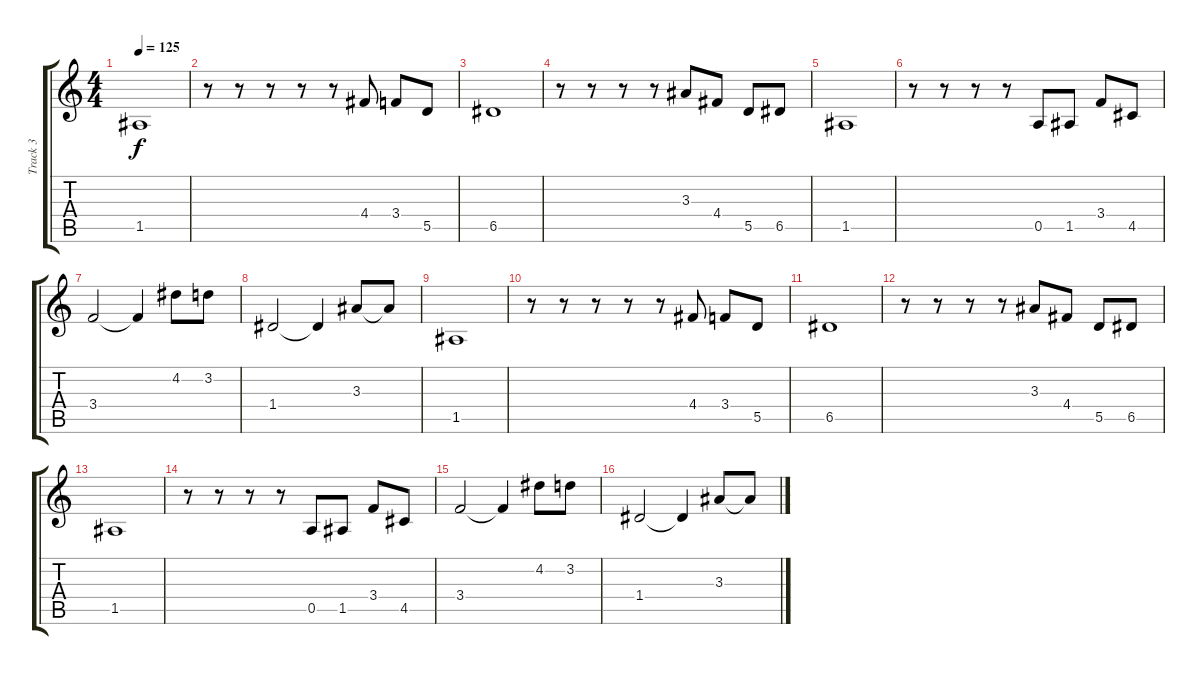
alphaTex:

\track ("Track 3" "Track 3") {instrument electricguitarclean}
\staff {score tabs}
\tuning (E4 B3 G3 D3 A2 E2) {hide}
\ts (4 4)
\tempo 125
\clef g2
\ks c
1.5.1{dy f} |
r.8 r.8 r.8 r.8 r.8 4.4.8 3.4.8 5.5.8 |
6.5.1 |
r.8 r.8 r.8 r.8 3.3.8 4.4.8 5.5.8 6.5.8 |
1.5.1 |
r.8 r.8 r.8 r.8 0.5.8 1.5.8 3.4.8 4.5.8 |
3.4.2 3.4{t}.4 4.2.8 3.2.8 |
1.4.2 1.4{t}.4 3.3.8 3.3{t}.8 |
1.5.1 |
r.8{instrument sitar} r.8 r.8 r.8 r.8 4.4.8 3.4.8 5.5.8 |
6.5.1 |
r.8 r.8 r.8 r.8 3.3.8 4.4.8 5.5.8 6.5.8 |
1.5.1 |
r.8 r.8 r.8 r.8 0.5.8 1.5.8 3.4.8 4.5.8 |
3.4.2 3.4{t}.4 4.2.8 3.2.8 |
1.4.2 1.4{t}.4 3.3.8 3.3{t}.8
